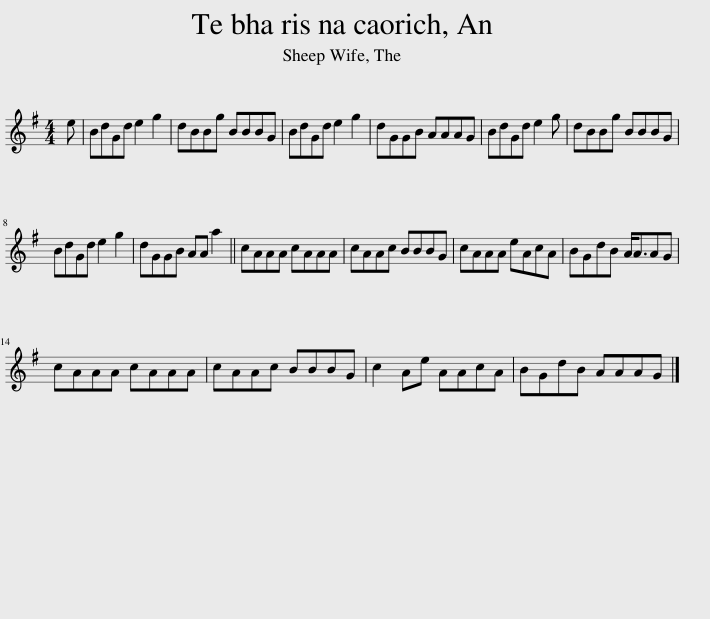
X:1
L:1/8
M:4/4
I:linebreak $
K:G
V:1 treble
V:1
 e | BdGd e2 g2 | dBBg BBBG | BdGd e2 g2 | dGGB AAAG | %5
 BdGd e2 g | dBBg BBBG |$ BdGd e2 g2 | dGGB AA a2 || cAAA cAAA | %10
 cAAc BBBG | cAAA eAcA | BGdB A<AAG |$ cAAA cAAA | cAAc BBBG | %15
 c2 Ae AAcA | BGdB AAAG |] %17
